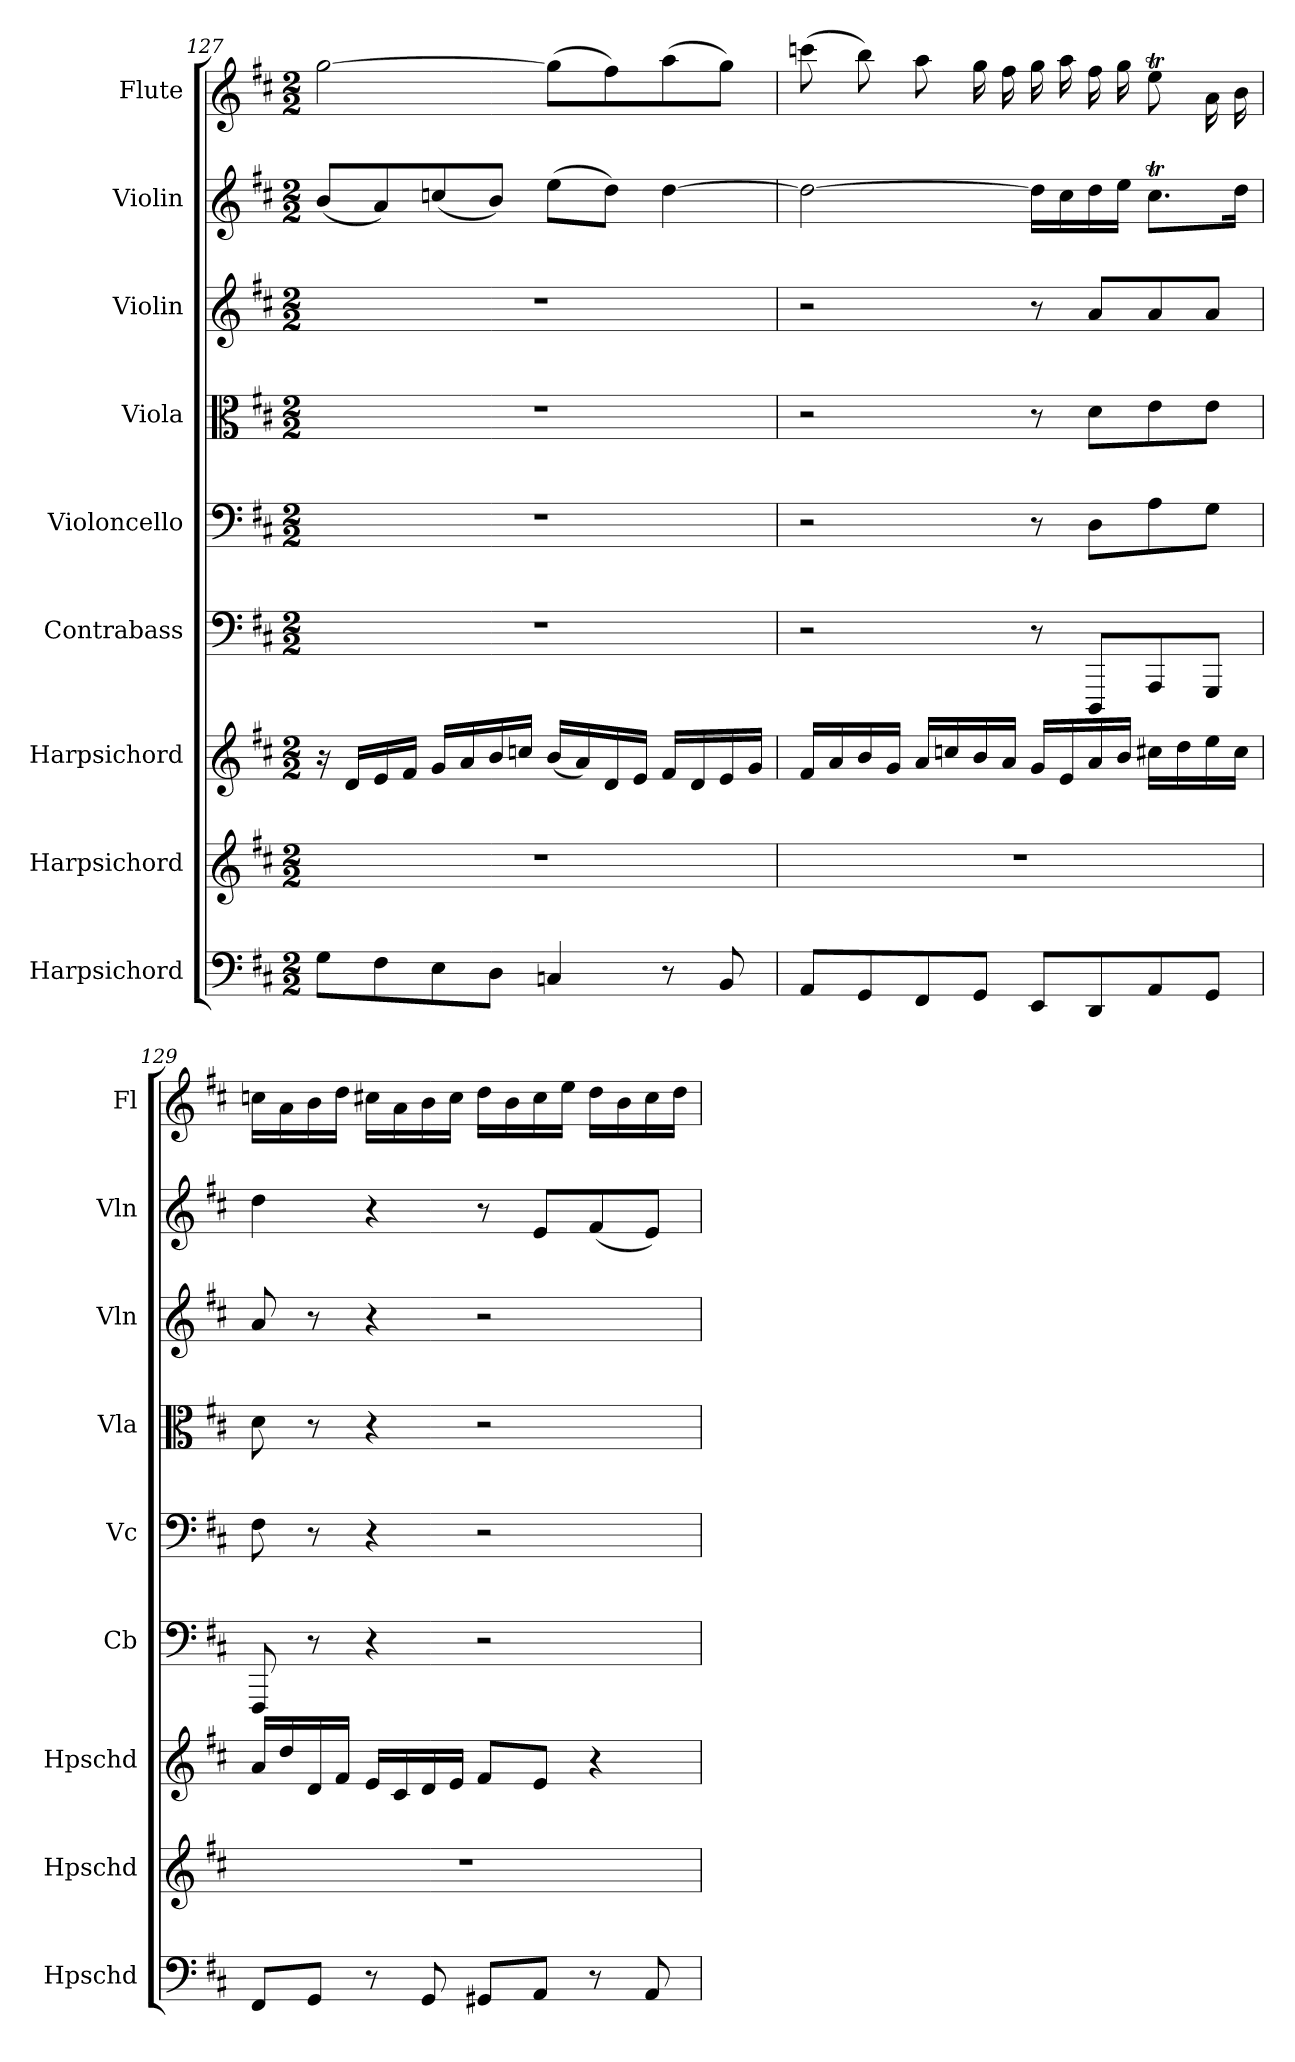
**kern	**kern	**kern	**kern	**kern	**kern	**kern	**kern	**kern
*part9	*part8	*part7	*part6	*part5	*part4	*part3	*part2	*part1
*staff9	*staff8	*staff7	*staff6	*staff5	*staff4	*staff3	*staff2	*staff1
*I"Harpsichord	*I"Harpsichord	*I"Harpsichord	*I"Contrabass	*I"Violoncello	*I"Viola	*I"Violin	*I"Violin	*I"Flute
*I'Hpschd	*I'Hpschd	*I'Hpschd	*I'Cb	*I'Vc	*I'Vla	*I'Vln	*I'Vln	*I'Fl
*clefF4	*clefG2	*clefG2	*clefF4	*clefF4	*clefC3	*clefG2	*clefG2	*clefG2
*k[f#c#]	*k[f#c#]	*k[f#c#]	*k[f#c#]	*k[f#c#]	*k[f#c#]	*k[f#c#]	*k[f#c#]	*k[f#c#]
*D:	*D:	*D:	*D:	*D:	*D:	*D:	*D:	*D:
*M2/2	*M2/2	*M2/2	*M2/2	*M2/2	*M2/2	*M2/2	*M2/2	*M2/2
=127	=127	=127	=127	=127	=127	=127	=127	=127
8G\L	1r	16r	1r	1r	1r	1r	(8b/L	[2gg\
.	.	16d/LL	.	.	.	.	.	.
8F#\	.	16e/	.	.	.	.	8a/)	.
.	.	16f#/JJ	.	.	.	.	.	.
8E\	.	16g/LL	.	.	.	.	(8ccn/	.
.	.	16a/	.	.	.	.	.	.
8D\J	.	16b/	.	.	.	.	8b/J)	.
.	.	16ccn/JJ	.	.	.	.	.	.
4Cn/	.	(16b/LL	.	.	.	.	(8ee\L	(8gg\L]
.	.	16a/)	.	.	.	.	.	.
.	.	16d/	.	.	.	.	8dd\J)	8ff#\)
.	.	16e/JJ	.	.	.	.	.	.
8r	.	16f#/LL	.	.	.	.	[4dd\	(8aa\
.	.	16d/	.	.	.	.	.	.
8BB/	.	16e/	.	.	.	.	.	8gg\J)
.	.	16g/JJ	.	.	.	.	.	.
=128	=128	=128	=128	=128	=128	=128	=128	=128
8AA/L	1r	16f#/LL	2r	2r	2r	2r	2dd\_	(8cccn\
.	.	16a/	.	.	.	.	.	.
8GG/	.	16b/	.	.	.	.	.	8bb\)
.	.	16g/JJ	.	.	.	.	.	.
8FF#/	.	16a/LL	.	.	.	.	.	8aa\
.	.	16ccn/	.	.	.	.	.	.
8GG/J	.	16b/	.	.	.	.	.	16gg\
.	.	16a/JJ	.	.	.	.	.	16ff#\
8EE/L	.	16g/LL	8r	8r	8r	8r	16dd\LL]	16gg\
.	.	16e/	.	.	.	.	16cc#\	16aa\
8DD/	.	16a/	8DDD/L	8D\L	8d\L	8a/L	16dd\	16ff#\
.	.	16b/JJ	.	.	.	.	16ee\JJ	16gg\
8AA/	.	16cc#X\LL	8AAA/	8A\	8e\	8a/	8.cc#t\L	8eeT\
.	.	16dd\	.	.	.	.	.	.
8GG/J	.	16ee\	8GGG/J	8G\J	8e\J	8a/J	.	16a\
.	.	16cc#\JJ	.	.	.	.	16dd\Jk	16b\
=129	=129	=129	=129	=129	=129	=129	=129	=129
8FF#/L	1r	16a/LL	8FFF#/	8F#\	8d\	8a/	4dd\	16ccn\LL
.	.	16dd/	.	.	.	.	.	16a\
8GG/J	.	16d/	8r	8r	8r	8r	.	16b\
.	.	16f#/JJ	.	.	.	.	.	16dd\JJ
8r	.	16e/LL	4r	4r	4r	4r	4r	16cc#X\LL
.	.	16c#/	.	.	.	.	.	16a\
8GG/	.	16d/	.	.	.	.	.	16b\
.	.	16e/JJ	.	.	.	.	.	16cc#\JJ
8GG#X/L	.	8f#/L	2r	2r	2r	2r	8r	16dd\LL
.	.	.	.	.	.	.	.	16b\
8AA/J	.	8e/J	.	.	.	.	8e/L	16cc#\
.	.	.	.	.	.	.	.	16ee\JJ
8r	.	4r	.	.	.	.	(8f#/	16dd\LL
.	.	.	.	.	.	.	.	16b\
8AA/	.	.	.	.	.	.	8e/J)	16cc#\
.	.	.	.	.	.	.	.	16dd\JJ
=	=	=	=	=	=	=	=	=
*-	*-	*-	*-	*-	*-	*-	*-	*-
